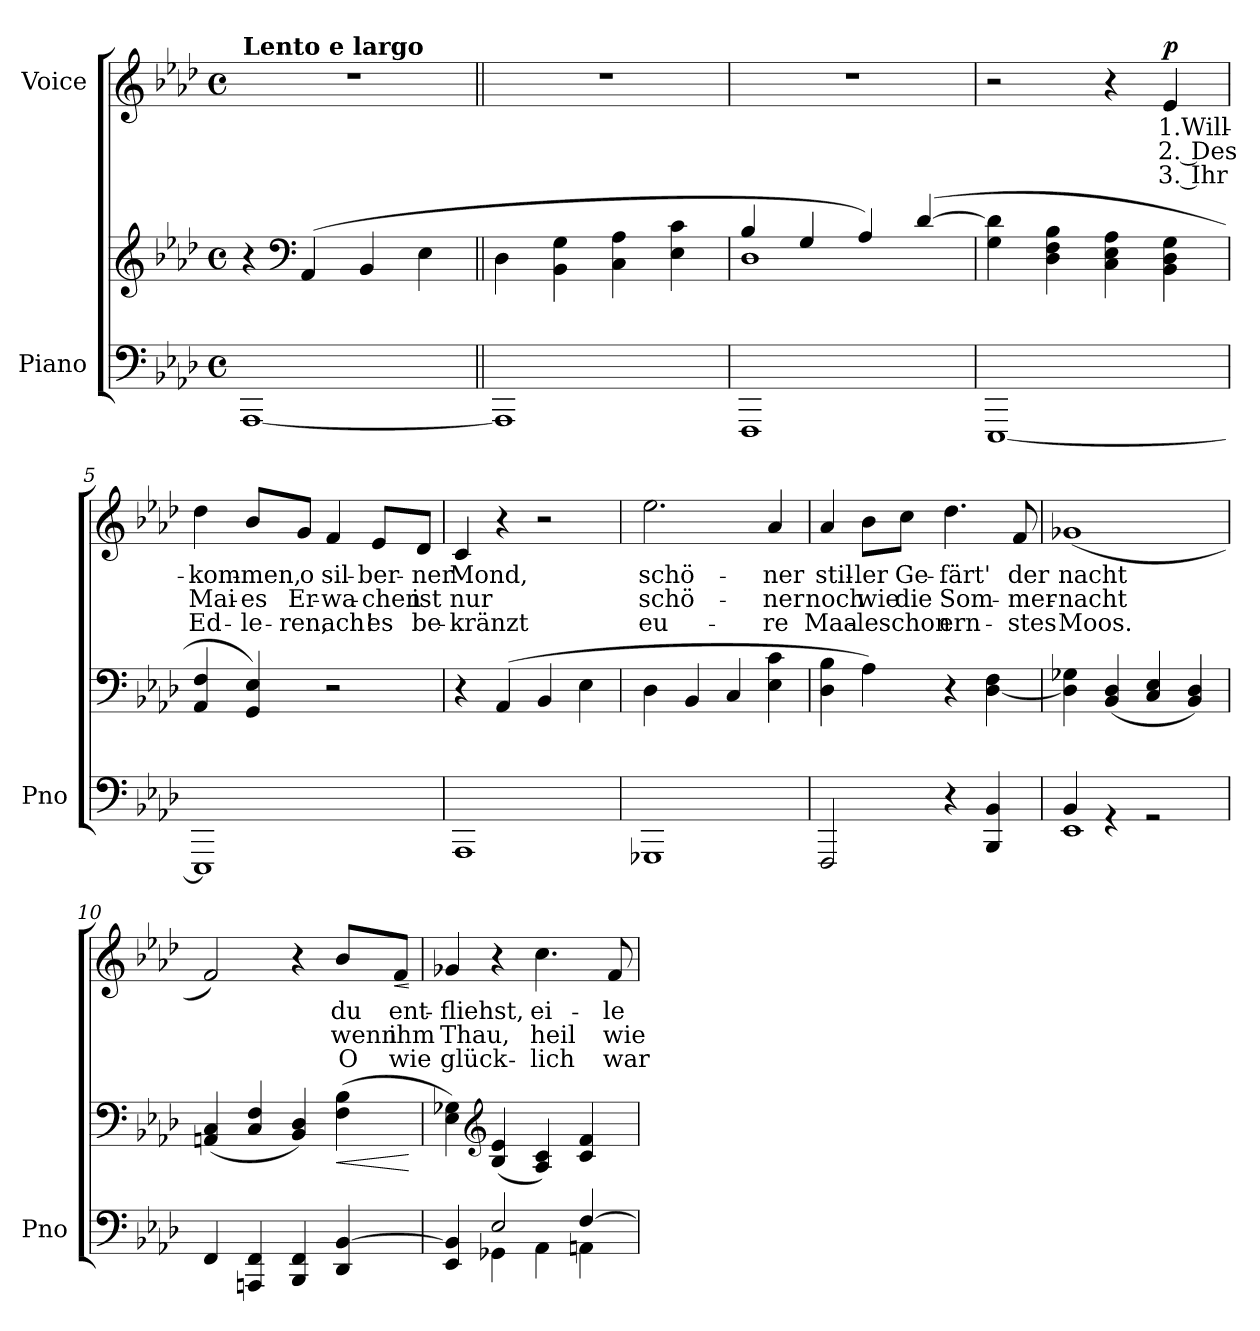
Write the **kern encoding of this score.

**kern	**kern	**dynam	**kern	**text	**text	**text	**dynam
*part2	*part2	*part2	*part1	*part1	*part1	*part1	*part1
*staff3	*staff2	*staff2/3	*staff1	*staff1	*staff1	*staff1	*staff1
*I"Piano	*	*	*I"Voice	*	*	*	*
*I'Pno	*	*	*	*	*	*	*
*clefF4	*clefG2	*	*clefG2	*	*	*	*
*k[b-e-a-d-]	*k[b-e-a-d-]	*	*k[b-e-a-d-]	*	*	*	*
*M4/4	*M4/4	*	*M4/4	*	*	*	*
*met(c)	*met(c)	*	*met(c)	*	*	*	*
=1	=1	=1	=1	=1	=1	=1	=1
!	!	!	!LO:TX:a:B:t=Lento e largo	!	!	!	!
[1AAA-	4r	.	1r	.	.	.	.
*	*clefF4	*	*	*	*	*	*
.	(4AA-/	.	.	.	.	.	.
.	4BB-/	.	.	.	.	.	.
.	4E-\	.	.	.	.	.	.
=2||	=2||	=2||	=2||	=2||	=2||	=2||	=2||
1AAA-]	4D-\	.	1r	.	.	.	.
.	4BB-\ 4G\	.	.	.	.	.	.
.	4C\ 4A-\	.	.	.	.	.	.
.	4E-\ 4c\	.	.	.	.	.	.
=3	=3	=3	=3	=3	=3	=3	=3
*	*^	*	*	*	*	*	*
1FFF	4B-/	1D-	.	1r	.	.	.	.
.	4G/	.	.	.	.	.	.	.
.	4A-/)	.	.	.	.	.	.	.
.	([4d-/	.	.	.	.	.	.	.
*	*v	*v	*	*	*	*	*	*
=4	=4	=4	=4	=4	=4	=4	=4
[1EEE-	4G\ 4d-\]	.	2r	.	.	.	.
.	4D-\ 4F\ 4B-\	.	.	.	.	.	.
.	4C\ 4E-\ 4A-\	.	4r	.	.	.	.
!	!	!	!	!LO:LY:b	!LO:LY:b	!LO:LY:b	!LO:DY:a
.	4BB-\ 4D-\ 4G\	.	4e-/	1.Will-	2. Des	3. Ihr	p
=5	=5	=5	=5	=5	=5	=5	=5
!	!	!	!	!LO:LY:b	!LO:LY:b	!LO:LY:b	!
1EEE-]	4AA-/ 4F/	.	4dd-\	-kom-	Mai-	Ed-	.
!	!	!	!	!LO:LY:b	!LO:LY:b	!LO:LY:b	!
.	4GG/ 4E-/)	.	8b-/L	-men,	-es	-le-	.
!	!	!	!	!LO:LY:b	!LO:LY:b	!LO:LY:b	!
.	.	.	8g/J	o	Er-	-ren,	.
!	!	!	!	!LO:LY:b	!LO:LY:b	!LO:LY:b	!
.	2r	.	4f/	sil-	-wa-	ach!	.
!	!	!	!	!LO:LY:b	!LO:LY:b	!LO:LY:b	!
.	.	.	8e-/L	-ber-	-chen	es	.
!	!	!	!	!LO:LY:b	!LO:LY:b	!LO:LY:b	!
.	.	.	8d-/J	-ner	ist	be-	.
=6	=6	=6	=6	=6	=6	=6	=6
!	!	!	!	!LO:LY:b	!LO:LY:b	!LO:LY:b	!
1AAA-	4r	.	4c/	Mond,	nur	-kränzt	.
.	(4AA-/	.	4r	.	.	.	.
.	4BB-/	.	2r	.	.	.	.
.	4E-\	.	.	.	.	.	.
!!LO:LB:g=z
=7	=7	=7	=7	=7	=7	=7	=7
!	!	!	!	!LO:LY:b	!LO:LY:b	!LO:LY:b	!
1GGG-X	4D-\	.	2.ee-\	schö-	schö-	eu-	.
.	4BB-/	.	.	.	.	.	.
.	4C/	.	.	.	.	.	.
!	!	!	!	!LO:LY:b	!LO:LY:b	!LO:LY:b	!
.	4E-\ 4c\	.	4a-/	-ner	-ner	-re	.
=8	=8	=8	=8	=8	=8	=8	=8
!	!	!	!	!LO:LY:b	!LO:LY:b	!LO:LY:b	!
2FFF/	4D-\ 4B-\	.	4a-/	stil-	noch	Maa-	.
!	!	!	!	!LO:LY:b	!LO:LY:b	!LO:LY:b	!
.	4A-\)	.	8b-\L	-ler	wie	-le	.
!	!	!	!	!LO:LY:b	!LO:LY:b	!LO:LY:b	!
.	.	.	8cc\J	Ge-	die	schon	.
!	!	!	!	!LO:LY:b	!LO:LY:b	!LO:LY:b	!
4r	4r	.	4.dd-\	-färt'	Som-	ern-	.
4BBB-/ 4BB-/	[4D-\ 4F\	.	.	.	.	.	.
!	!	!	!	!LO:LY:b	!LO:LY:b	!LO:LY:b	!
.	.	.	8f/	der	-mer-	-stes	.
=9	=9	=9	=9	=9	=9	=9	=9
*^	*	*	*	*	*	*	*
!	!	!	!	!	!LO:LY:b	!LO:LY:b	!LO:LY:b	!
4BB-/	1EE-	4D-\] 4G-X\	.	(1g-X	nacht	-nacht	Moos.	.
4rGG	.	(4BB-/ 4D-/	.	.	.	.	.	.
2rGG	.	4C/ 4E-/	.	.	.	.	.	.
.	.	4BB-/ 4D-/)	.	.	.	.	.	.
*v	*v	*	*	*	*	*	*	*
=10	=10	=10	=10	=10	=10	=10	=10
4FF/	(4AAn/ 4C/	.	2f/)	.	.	.	.
4AAAn/ 4FF/	4C/ 4F/	.	.	.	.	.	.
4BBB-/ 4FF/	4BB-/ 4D-/)	.	4r	.	.	.	.
!	!	!LO:HP:b	!	!LO:LY:b	!LO:LY:b	!LO:LY:b	!
4DD-/ [4BB-/	(4F\ 4B-\	<	8b-/L	du	wenn	O	.
!	!	!	!	!LO:LY:b	!LO:LY:b	!LO:LY:b	!LO:HP:b
.	.	.	8f/J	ent-	ihm	wie	<
.	.	[	.	.	.	.	[
=11	=11	=11	=11	=11	=11	=11	=11
*^	*	*	*	*	*	*	*
!	!	!	!	!	!LO:LY:b	!LO:LY:b	!LO:LY:b	!
4EE-/ 4BB-/]	4rEEyy	4E-\ 4G-X\)	.	4g-X/	-fliehst,	Thau,	glück-	.
*	*	*clefG2	*	*	*	*	*	*
2E-/	4GG-X\	(4B-/ 4e-/	.	4r	.	.	.	.
!	!	!	!	!	!LO:LY:b	!LO:LY:b	!LO:LY:b	!
.	4AA-\	4A-/ 4c/)	.	4.cc\	ei-	heil	-lich	.
[4F/	4AAn\	4c/ 4f/	.	.	.	.	.	.
!	!	!	!	!	!LO:LY:b	!LO:LY:b	!LO:LY:b	!
.	.	.	.	8f/	-le	wie	war	.
*v	*v	*	*	*	*	*	*	*
=	=	=	=	=	=	=	=
*-	*-	*-	*-	*-	*-	*-	*-
